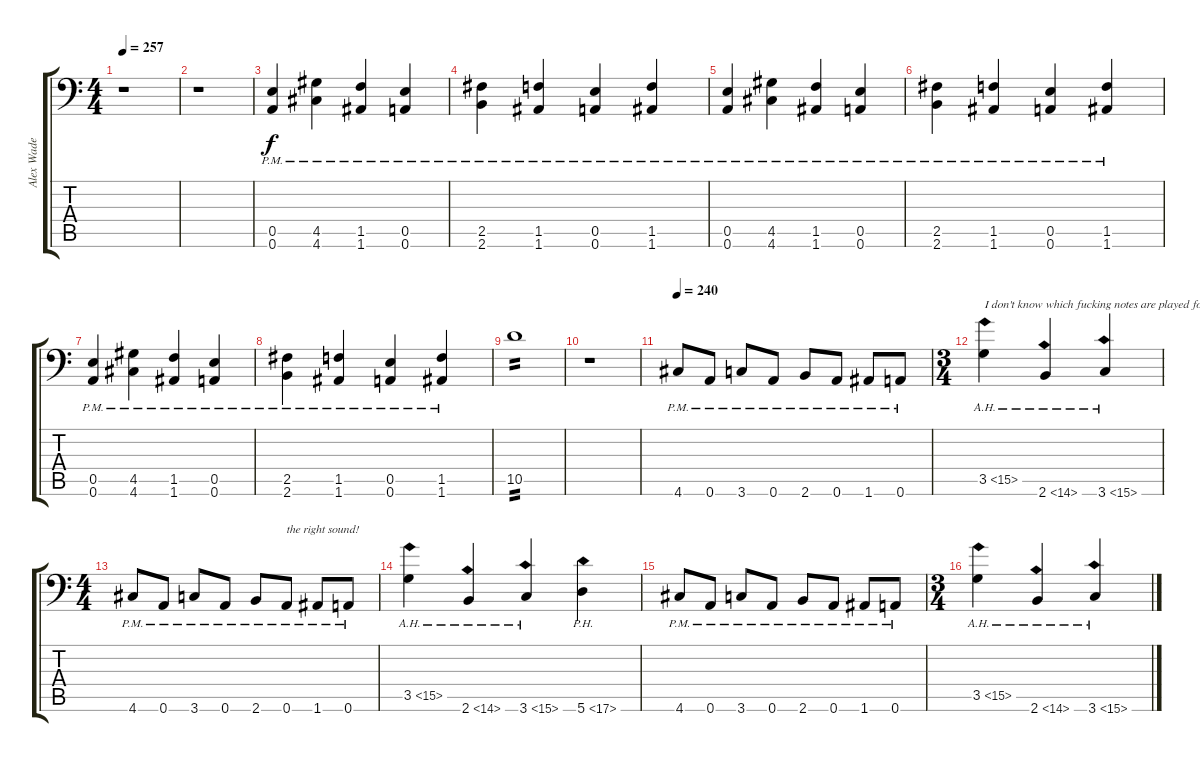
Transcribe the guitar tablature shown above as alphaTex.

\track ("Alex Wade" "Alex Wade") {instrument overdrivenguitar}
\staff {score tabs}
\tuning (B3 Gb3 D3 A2 E2 A1) {hide}
\ts (4 4)
\tempo 257
\clef f4
\ks c
r.1{dy f} |
r.1 |
(0.5{pm} 0.6{pm}).4 (4.5{pm} 4.6{pm}).4 (1.5{pm} 1.6{pm}).4 (0.5{pm} 0.6{pm}).4 |
(2.5{pm} 2.6{pm}).4 (1.5{pm} 1.6{pm}).4 (0.5{pm} 0.6{pm}).4 (1.5{pm} 1.6{pm}).4 |
(0.5{pm} 0.6{pm}).4 (4.5{pm} 4.6{pm}).4 (1.5{pm} 1.6{pm}).4 (0.5{pm} 0.6{pm}).4 |
(2.5{pm} 2.6{pm}).4 (1.5{pm} 1.6{pm}).4 (0.5{pm} 0.6{pm}).4 (1.5{pm} 1.6{pm}).4 |
(0.5{pm} 0.6{pm}).4 (4.5{pm} 4.6{pm}).4 (1.5{pm} 1.6{pm}).4 (0.5{pm} 0.6{pm}).4 |
(2.5{pm} 2.6{pm}).4 (1.5{pm} 1.6{pm}).4 (0.5{pm} 0.6{pm}).4 (1.5{pm} 1.6{pm}).4 |
10.5.1{tp 2} |
r.1 |
\tempo 240
4.6{pm}.8 0.6{pm}.8 3.6{pm}.8 0.6{pm}.8 2.6{pm}.8 0.6{pm}.8 1.6{pm}.8 0.6{pm}.8 |
\ts (3 4)
3.5{ah 12}.4{txt "I don't know which fucking notes are played for"} 2.6{ah 12}.4 3.6{ah 12}.4 |
\ts (4 4)
4.6{pm}.8 0.6{pm}.8 3.6{pm}.8 0.6{pm}.8 2.6{pm}.8 0.6{pm}.8{txt "the right sound!"} 1.6{pm}.8 0.6{pm}.8 |
3.5{ah 12}.4 2.6{ah 12}.4 3.6{ah 12}.4 5.6{ph 12}.4 |
4.6{pm}.8 0.6{pm}.8 3.6{pm}.8 0.6{pm}.8 2.6{pm}.8 0.6{pm}.8 1.6{pm}.8 0.6{pm}.8 |
\ts (3 4)
3.5{ah 12}.4 2.6{ah 12}.4 3.6{ah 12}.4
